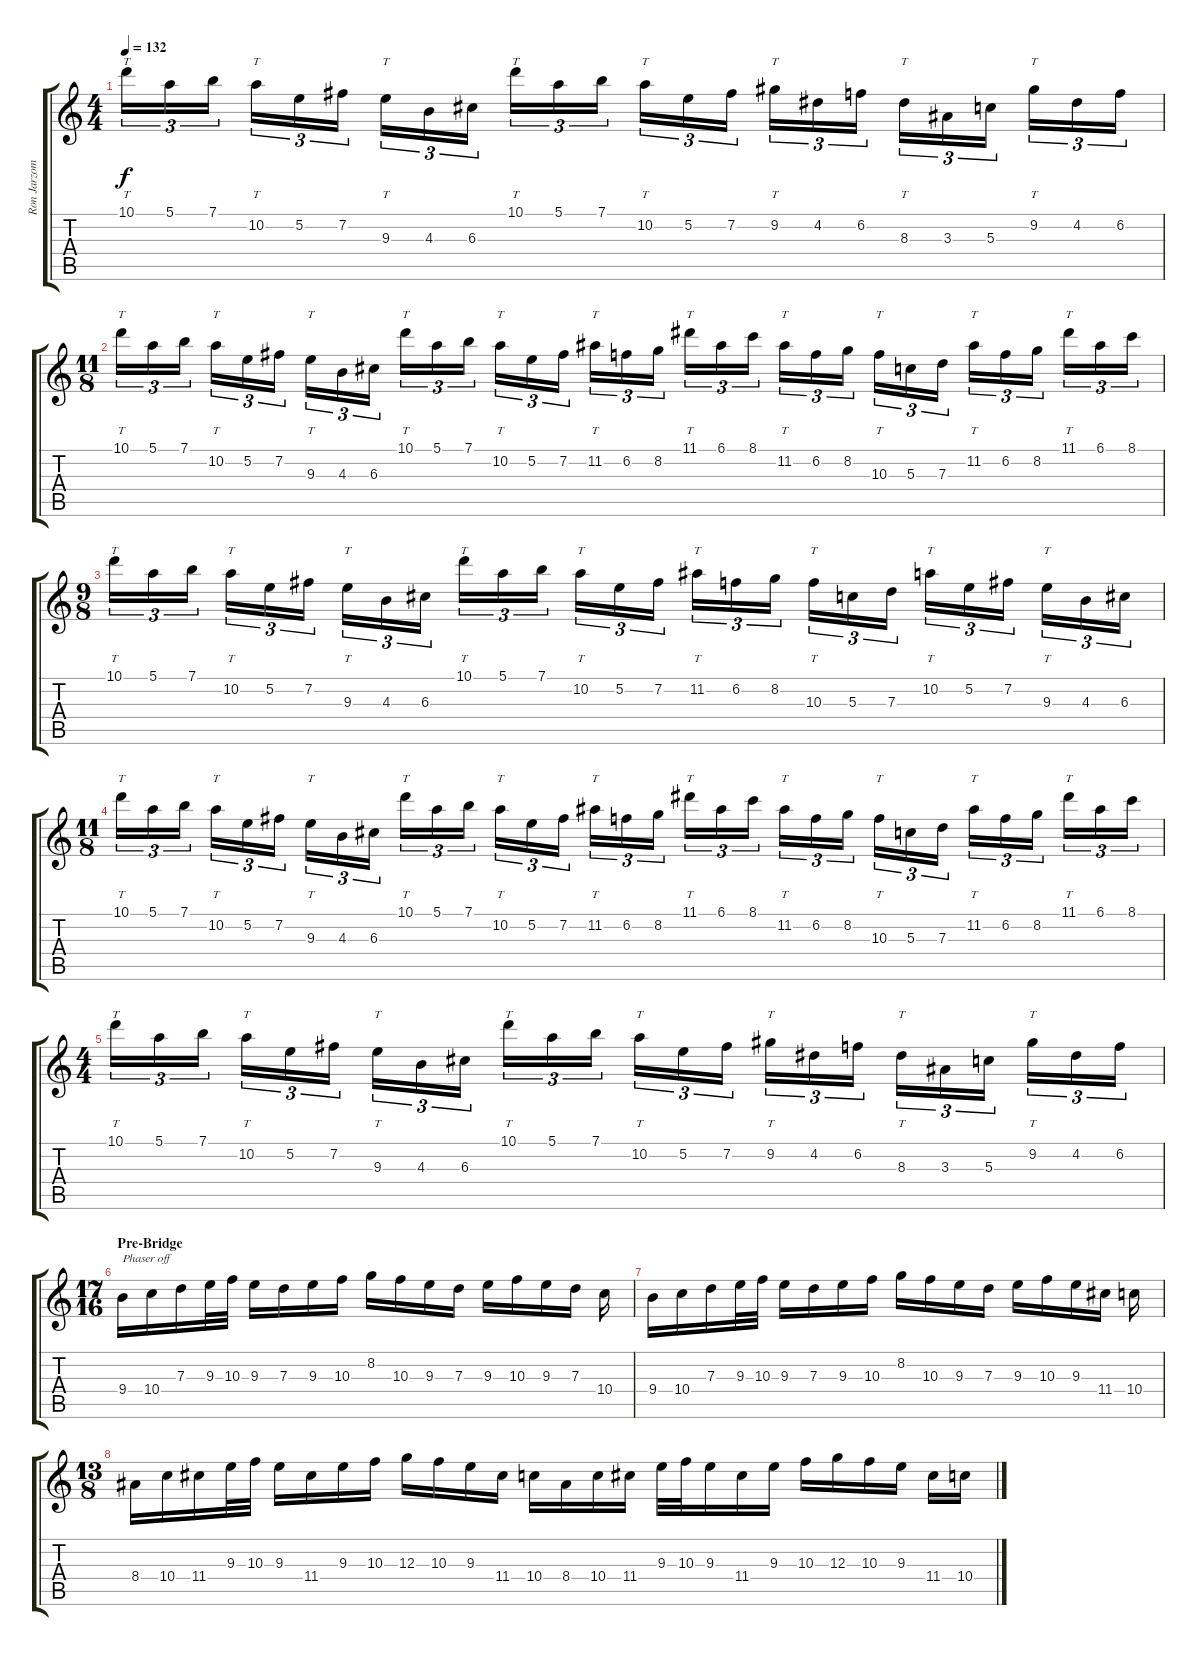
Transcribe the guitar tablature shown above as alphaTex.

\track ("Ron Jarzombek" "Ron Jarzom") {instrument distortionguitar}
\staff {score tabs}
\tuning (E4 B3 G3 D3 A2 E2) {hide}
\ts (4 4)
\tempo 132
\clef g2
\ks c
10.1.16{tt tu (3 2) dy f} 5.1.16{tu (3 2)} 7.1.16{tu (3 2)} 10.2.16{tt tu (3 2)} 5.2.16{tu (3 2)} 7.2.16{tu (3 2)} 9.3.16{tt tu (3 2)} 4.3.16{tu (3 2)} 6.3.16{tu (3 2)} 10.1.16{tt tu (3 2)} 5.1.16{tu (3 2)} 7.1.16{tu (3 2)} 10.2.16{tt tu (3 2)} 5.2.16{tu (3 2)} 7.2.16{tu (3 2)} 9.2.16{tt tu (3 2)} 4.2.16{tu (3 2)} 6.2.16{tu (3 2)} 8.3.16{tt tu (3 2)} 3.3.16{tu (3 2)} 5.3.16{tu (3 2)} 9.2.16{tt tu (3 2)} 4.2.16{tu (3 2)} 6.2.16{tu (3 2)} |
\ts (11 8)
10.1.16{tt tu (3 2)} 5.1.16{tu (3 2)} 7.1.16{tu (3 2)} 10.2.16{tt tu (3 2)} 5.2.16{tu (3 2)} 7.2.16{tu (3 2)} 9.3.16{tt tu (3 2)} 4.3.16{tu (3 2)} 6.3.16{tu (3 2)} 10.1.16{tt tu (3 2)} 5.1.16{tu (3 2)} 7.1.16{tu (3 2)} 10.2.16{tt tu (3 2)} 5.2.16{tu (3 2)} 7.2.16{tu (3 2)} 11.2.16{tt tu (3 2)} 6.2.16{tu (3 2)} 8.2.16{tu (3 2)} 11.1.16{tt tu (3 2)} 6.1.16{tu (3 2)} 8.1.16{tu (3 2)} 11.2.16{tt tu (3 2)} 6.2.16{tu (3 2)} 8.2.16{tu (3 2)} 10.3.16{tt tu (3 2)} 5.3.16{tu (3 2)} 7.3.16{tu (3 2)} 11.2.16{tt tu (3 2)} 6.2.16{tu (3 2)} 8.2.16{tu (3 2)} 11.1.16{tt tu (3 2)} 6.1.16{tu (3 2)} 8.1.16{tu (3 2)} |
\ts (9 8)
10.1.16{tt tu (3 2)} 5.1.16{tu (3 2)} 7.1.16{tu (3 2)} 10.2.16{tt tu (3 2)} 5.2.16{tu (3 2)} 7.2.16{tu (3 2)} 9.3.16{tt tu (3 2)} 4.3.16{tu (3 2)} 6.3.16{tu (3 2)} 10.1.16{tt tu (3 2)} 5.1.16{tu (3 2)} 7.1.16{tu (3 2)} 10.2.16{tt tu (3 2)} 5.2.16{tu (3 2)} 7.2.16{tu (3 2)} 11.2.16{tt tu (3 2)} 6.2.16{tu (3 2)} 8.2.16{tu (3 2)} 10.3.16{tt tu (3 2)} 5.3.16{tu (3 2)} 7.3.16{tu (3 2)} 10.2.16{tt tu (3 2)} 5.2.16{tu (3 2)} 7.2.16{tu (3 2)} 9.3.16{tt tu (3 2)} 4.3.16{tu (3 2)} 6.3.16{tu (3 2)} |
\ts (11 8)
10.1.16{tt tu (3 2)} 5.1.16{tu (3 2)} 7.1.16{tu (3 2)} 10.2.16{tt tu (3 2)} 5.2.16{tu (3 2)} 7.2.16{tu (3 2)} 9.3.16{tt tu (3 2)} 4.3.16{tu (3 2)} 6.3.16{tu (3 2)} 10.1.16{tt tu (3 2)} 5.1.16{tu (3 2)} 7.1.16{tu (3 2)} 10.2.16{tt tu (3 2)} 5.2.16{tu (3 2)} 7.2.16{tu (3 2)} 11.2.16{tt tu (3 2)} 6.2.16{tu (3 2)} 8.2.16{tu (3 2)} 11.1.16{tt tu (3 2)} 6.1.16{tu (3 2)} 8.1.16{tu (3 2)} 11.2.16{tt tu (3 2)} 6.2.16{tu (3 2)} 8.2.16{tu (3 2)} 10.3.16{tt tu (3 2)} 5.3.16{tu (3 2)} 7.3.16{tu (3 2)} 11.2.16{tt tu (3 2)} 6.2.16{tu (3 2)} 8.2.16{tu (3 2)} 11.1.16{tt tu (3 2)} 6.1.16{tu (3 2)} 8.1.16{tu (3 2)} |
\ts (4 4)
10.1.16{tt tu (3 2)} 5.1.16{tu (3 2)} 7.1.16{tu (3 2)} 10.2.16{tt tu (3 2)} 5.2.16{tu (3 2)} 7.2.16{tu (3 2)} 9.3.16{tt tu (3 2)} 4.3.16{tu (3 2)} 6.3.16{tu (3 2)} 10.1.16{tt tu (3 2)} 5.1.16{tu (3 2)} 7.1.16{tu (3 2)} 10.2.16{tt tu (3 2)} 5.2.16{tu (3 2)} 7.2.16{tu (3 2)} 9.2.16{tt tu (3 2)} 4.2.16{tu (3 2)} 6.2.16{tu (3 2)} 8.3.16{tt tu (3 2)} 3.3.16{tu (3 2)} 5.3.16{tu (3 2)} 9.2.16{tt tu (3 2)} 4.2.16{tu (3 2)} 6.2.16{tu (3 2)} |
\ts (17 16)
\section ("" "Pre-Bridge")
9.4.16{txt "Phaser off" volume 14} 10.4.16 7.3.16 9.3.32 10.3.32 9.3.16 7.3.16 9.3.16 10.3.16 8.2.16 10.3.16 9.3.16 7.3.16 9.3.16 10.3.16 9.3.16 7.3.16 10.4.16 |
9.4.16 10.4.16 7.3.16 9.3.32 10.3.32 9.3.16 7.3.16 9.3.16 10.3.16 8.2.16 10.3.16 9.3.16 7.3.16 9.3.16 10.3.16 9.3.16 11.4.16 10.4.16 |
\ts (13 8)
8.4.16 10.4.16 11.4.16 9.3.32 10.3.32 9.3.16 11.4.16 9.3.16 10.3.16 12.3.16 10.3.16 9.3.16 11.4.16 10.4.16 8.4.16 10.4.16 11.4.16 9.3.32 10.3.32 9.3.16 11.4.16 9.3.16 10.3.16 12.3.16 10.3.16 9.3.16 11.4.16 10.4.16
